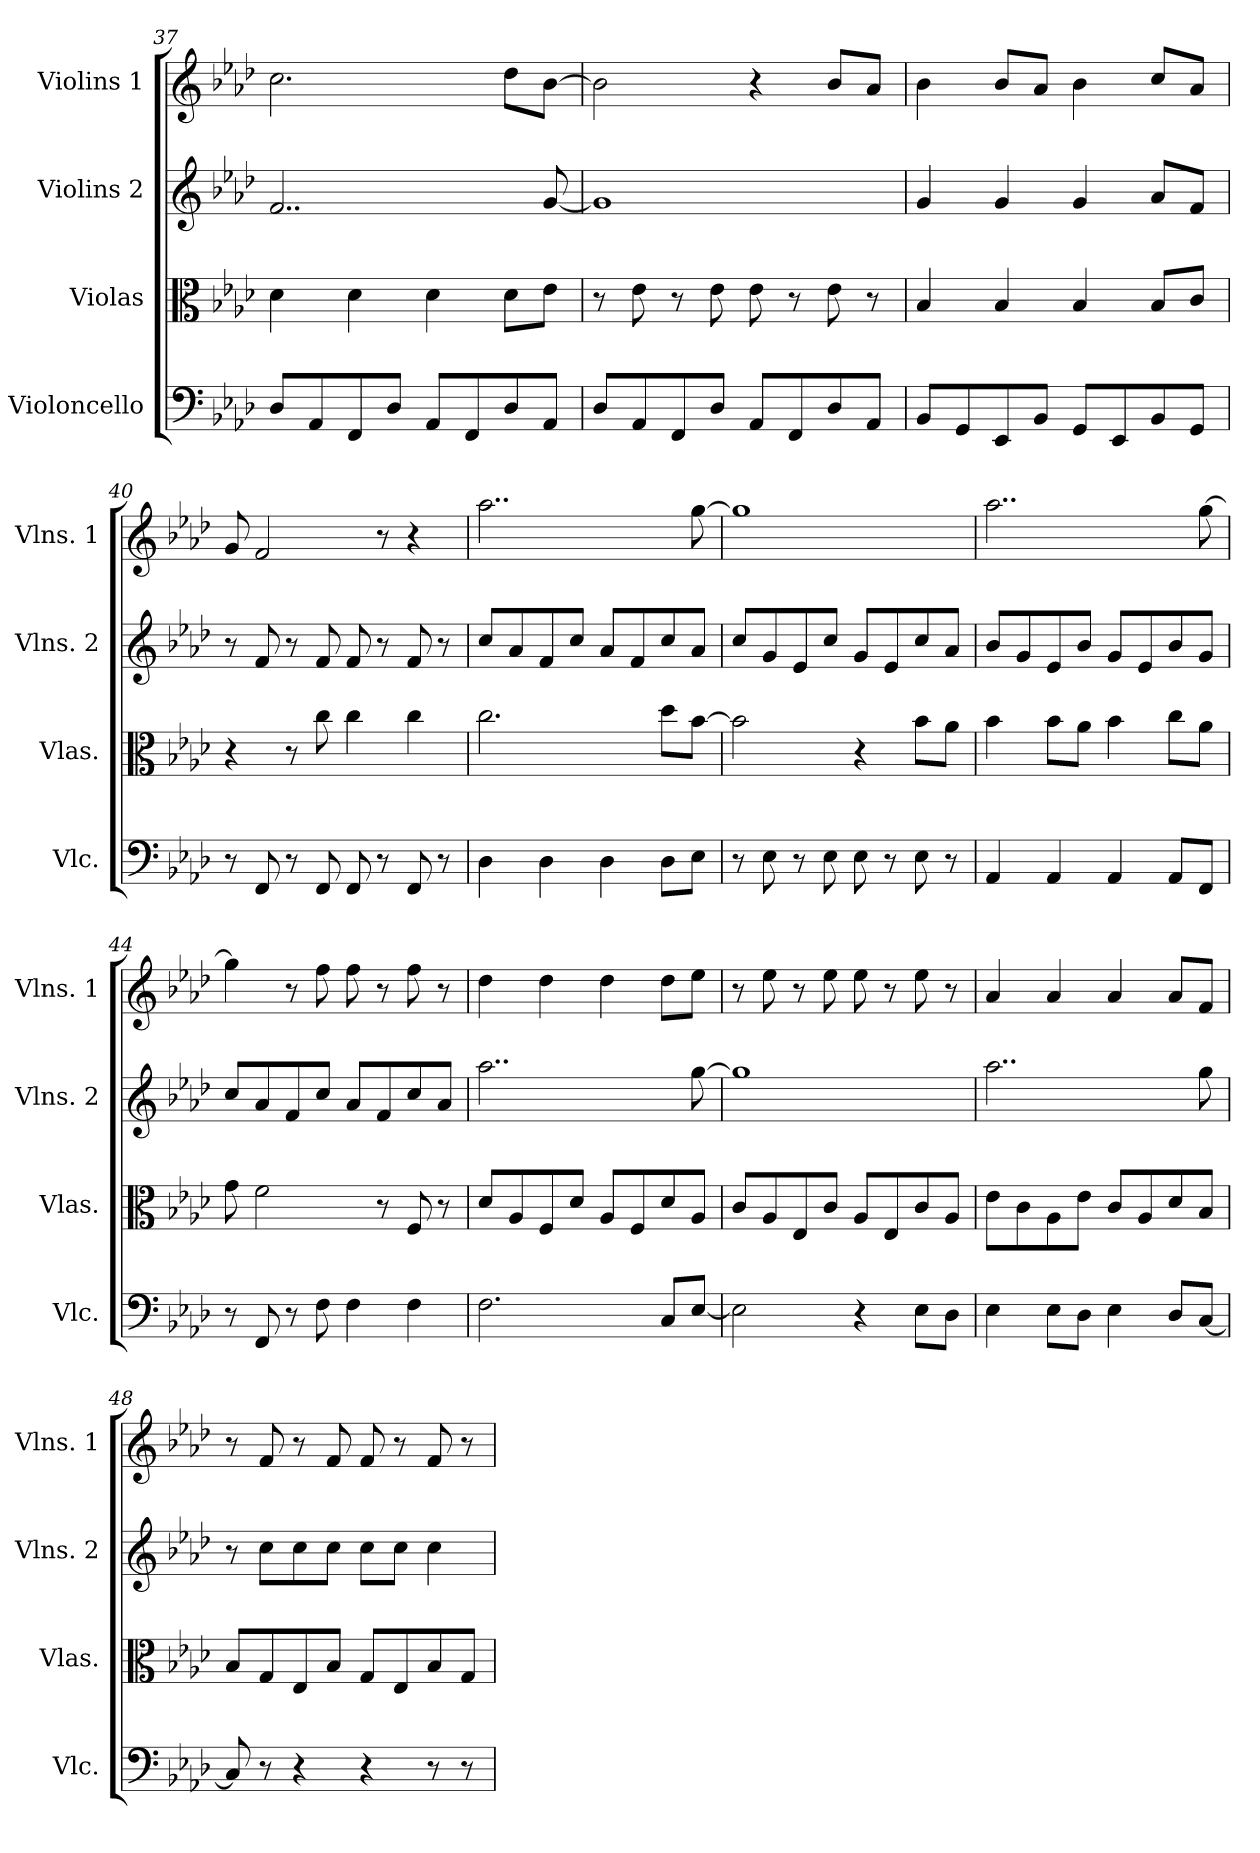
**kern	**kern	**kern	**kern
*part4	*part3	*part2	*part1
*staff4	*staff3	*staff2	*staff1
*I"Violoncello	*I"Violas	*I"Violins 2	*I"Violins 1
*I'Vlc.	*I'Vlas.	*I'Vlns. 2	*I'Vlns. 1
!!LO:LB:g=z
*clefF4	*clefC3	*clefG2	*clefG2
*k[b-e-a-d-]	*k[b-e-a-d-]	*k[b-e-a-d-]	*k[b-e-a-d-]
*A-:	*A-:	*A-:	*A-:
=37	=37	=37	=37
8D-/L	4d-\	2..f/	2.cc\
8AA-/	.	.	.
8FF/	4d-\	.	.
8D-/J	.	.	.
8AA-/L	4d-\	.	.
8FF/	.	.	.
8D-/	8d-\L	.	8dd-\L
8AA-/J	8e-\J	[8g/	[8b-\J
=38	=38	=38	=38
8D-/L	8r	1g]	2b-\]
8AA-/	8e-\	.	.
8FF/	8r	.	.
8D-/J	8e-\	.	.
8AA-/L	8e-\	.	4r
8FF/	8r	.	.
8D-/	8e-\	.	8b-/L
8AA-/J	8r	.	8a-/J
=39	=39	=39	=39
8BB-/L	4B-/	4g/	4b-\
8GG/	.	.	.
8EE-/	4B-/	4g/	8b-/L
8BB-/J	.	.	8a-/J
8GG/L	4B-/	4g/	4b-\
8EE-/	.	.	.
8BB-/	8B-/L	8a-/L	8cc/L
8GG/J	8c/J	8f/J	8a-/J
=40	=40	=40	=40
8r	4r	8r	8g/
8FF/	.	8f/	2f/
8r	8r	8r	.
8FF/	8cc\	8f/	.
8FF/	4cc\	8f/	.
8r	.	8r	8r
8FF/	4cc\	8f/	4r
8r	.	8r	.
!!LO:LB:g=z
=41	=41	=41	=41
4D-\	2.cc\	8cc/L	2..aa-\
.	.	8a-/	.
4D-\	.	8f/	.
.	.	8cc/J	.
4D-\	.	8a-/L	.
.	.	8f/	.
8D-\L	8dd-\L	8cc/	.
8E-\J	[8b-\J	8a-/J	[8gg\
=42	=42	=42	=42
8r	2b-\]	8cc/L	1gg]
8E-\	.	8g/	.
8r	.	8e-/	.
8E-\	.	8cc/J	.
8E-\	4r	8g/L	.
8r	.	8e-/	.
8E-\	8b-\L	8cc/	.
8r	8a-\J	8a-/J	.
=43	=43	=43	=43
4AA-/	4b-\	8b-/L	2..aa-\
.	.	8g/	.
4AA-/	8b-\L	8e-/	.
.	8a-\J	8b-/J	.
4AA-/	4b-\	8g/L	.
.	.	8e-/	.
8AA-/L	8cc\L	8b-/	.
8FF/J	8a-\J	8g/J	[8gg\
=44	=44	=44	=44
8r	8g\	8cc/L	4gg\]
8FF/	2f\	8a-/	.
8r	.	8f/	8r
8F\	.	8cc/J	8ff\
4F\	.	8a-/L	8ff\
.	8r	8f/	8r
4F\	8F/	8cc/	8ff\
.	8r	8a-/J	8r
!!LO:PB:g=z
=45	=45	=45	=45
2.F\	8d-/L	2..aa-\	4dd-\
.	8A-/	.	.
.	8F/	.	4dd-\
.	8d-/J	.	.
.	8A-/L	.	4dd-\
.	8F/	.	.
8C/L	8d-/	.	8dd-\L
[8E-/J	8A-/J	[8gg\	8ee-\J
=46	=46	=46	=46
2E-\]	8c/L	1gg]	8r
.	8A-/	.	8ee-\
.	8E-/	.	8r
.	8c/J	.	8ee-\
4r	8A-/L	.	8ee-\
.	8E-/	.	8r
8E-\L	8c/	.	8ee-\
8D-\J	8A-/J	.	8r
=47	=47	=47	=47
4E-\	8e-\L	2..aa-\	4a-/
.	8c\	.	.
8E-\L	8A-\	.	4a-/
8D-\J	8e-\J	.	.
4E-\	8c/L	.	4a-/
.	8A-/	.	.
8D-/L	8d-/	.	8a-/L
[8C/J	8B-/J	8gg\	8f/J
=48	=48	=48	=48
8C/]	8B-/L	8r	8r
8r	8G/	8cc\L	8f/
4r	8E-/	8cc\	8r
.	8B-/J	8cc\J	8f/
4r	8G/L	8cc\L	8f/
.	8E-/	8cc\J	8r
8r	8B-/	4cc\	8f/
8r	8G/J	.	8r
=	=	=	=
*-	*-	*-	*-
